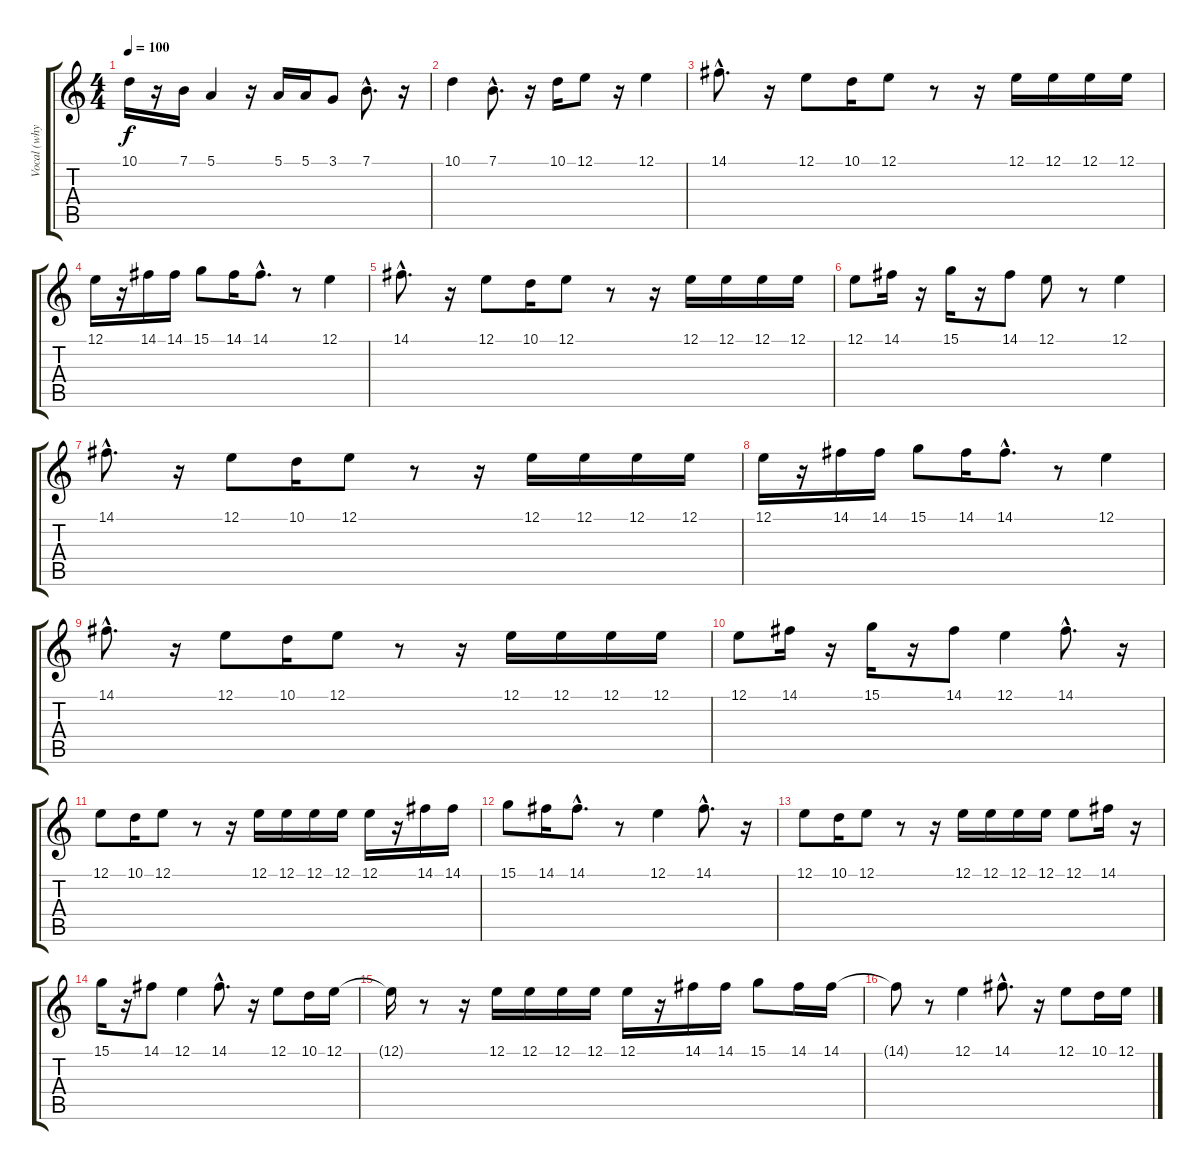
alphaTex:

\track ("Vocal (why include this?)" "Vocal (why") {instrument panflute}
\staff {score tabs}
\tuning (E4 B3 G3 D3 A2 E2) {hide}
\ts (4 4)
\tempo 100
\clef g2
\ks c
10.1.16{dy f} r.16 7.1.16 5.1.4 r.16 5.1.16 5.1.16 3.1.8 7.1{hac}.8{d} r.16 |
10.1.4 7.1{hac}.8{d} r.16 10.1.16 12.1.8 r.16 12.1.4 |
14.1{hac}.8{d} r.16 12.1.8 10.1.16 12.1.8 r.8 r.16 12.1.16 12.1.16 12.1.16 12.1.16 |
12.1.16 r.16 14.1.16 14.1.16 15.1.8 14.1.16 14.1{hac}.8{d} r.8 12.1.4 |
14.1{hac}.8{d} r.16 12.1.8 10.1.16 12.1.8 r.8 r.16 12.1.16 12.1.16 12.1.16 12.1.16 |
12.1.8 14.1.16 r.16 15.1.16 r.16 14.1.8 12.1.8 r.8 12.1.4 |
14.1{hac}.8{d} r.16 12.1.8 10.1.16 12.1.8 r.8 r.16 12.1.16 12.1.16 12.1.16 12.1.16 |
12.1.16 r.16 14.1.16 14.1.16 15.1.8 14.1.16 14.1{hac}.8{d} r.8 12.1.4 |
14.1{hac}.8{d} r.16 12.1.8 10.1.16 12.1.8 r.8 r.16 12.1.16 12.1.16 12.1.16 12.1.16 |
12.1.8 14.1.16 r.16 15.1.16 r.16 14.1.8 12.1.4 14.1{hac}.8{d} r.16 |
12.1.8 10.1.16 12.1.8 r.8 r.16 12.1.16 12.1.16 12.1.16 12.1.16 12.1.16 r.16 14.1.16 14.1.16 |
15.1.8 14.1.16 14.1{hac}.8{d} r.8 12.1.4 14.1{hac}.8{d} r.16 |
12.1.8 10.1.16 12.1.8 r.8 r.16 12.1.16 12.1.16 12.1.16 12.1.16 12.1.8 14.1.16 r.16 |
15.1.16 r.16 14.1.8 12.1.4 14.1{hac}.8{d} r.16 12.1.8 10.1.16 12.1.16 |
12.1{t}.16 r.8 r.16 12.1.16 12.1.16 12.1.16 12.1.16 12.1.16 r.16 14.1.16 14.1.16 15.1.8 14.1.16 14.1.16 |
14.1{t}.8 r.8 12.1.4 14.1{hac}.8{d} r.16 12.1.8 10.1.16 12.1.16
